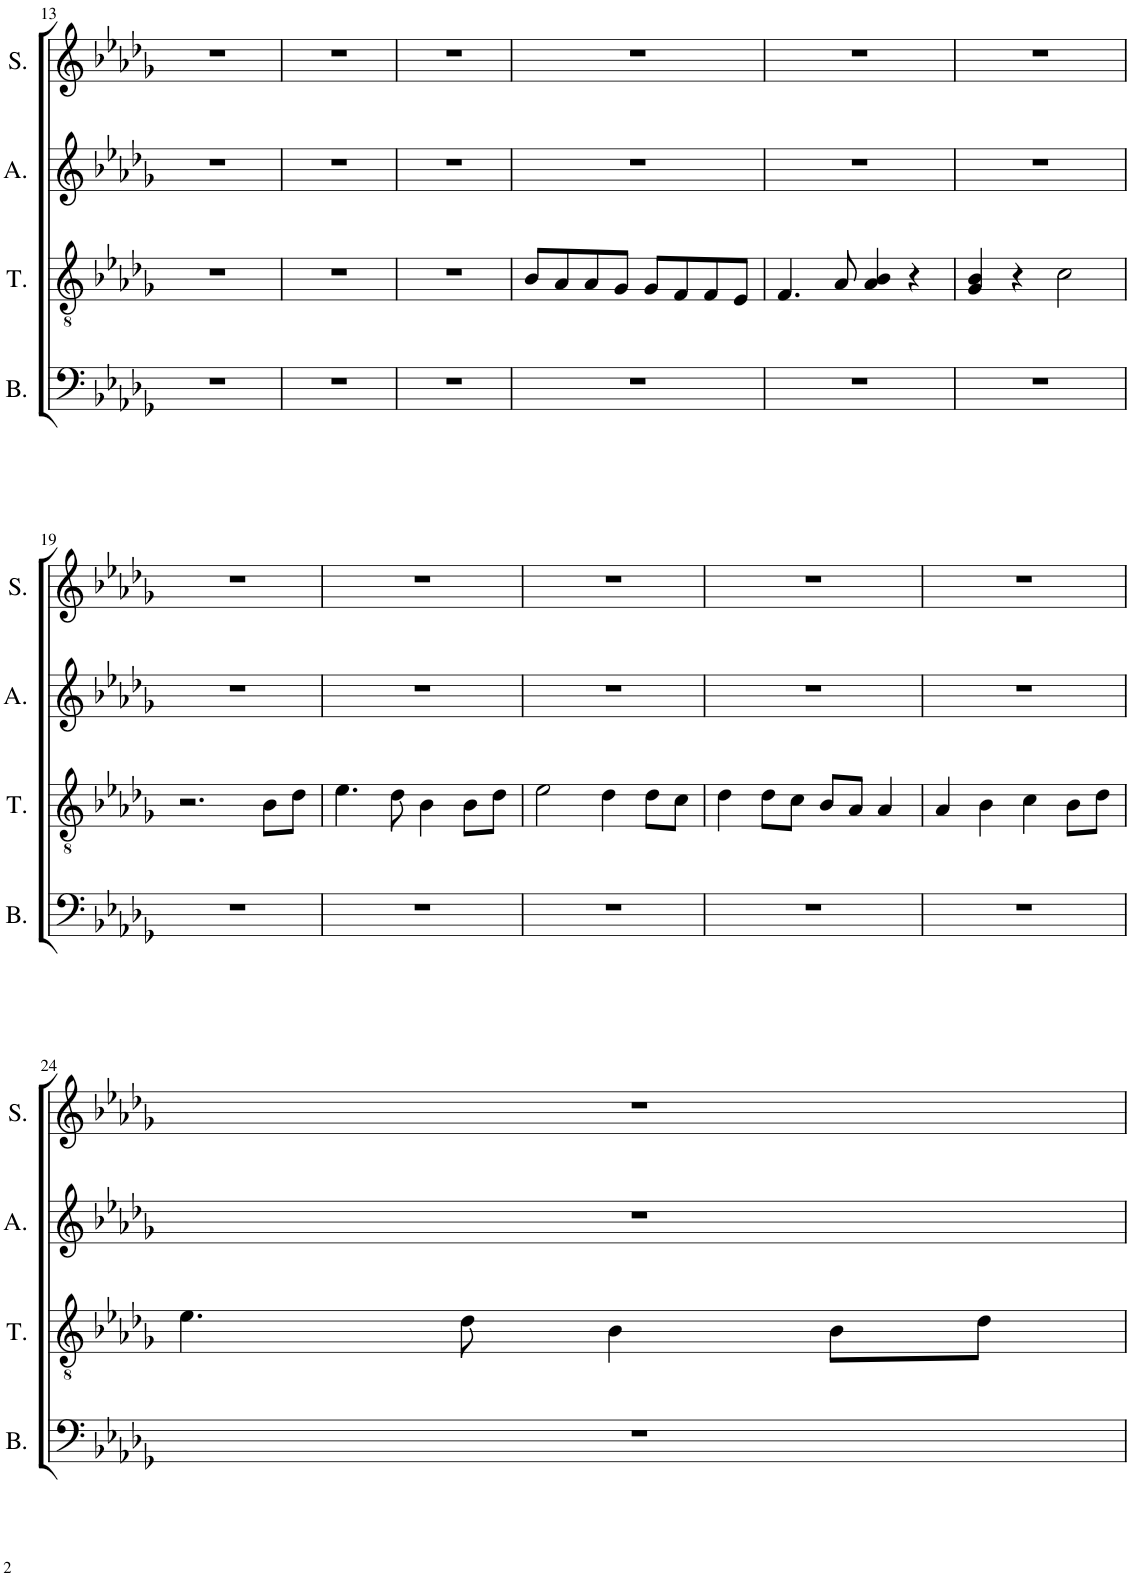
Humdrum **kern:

**kern	**kern	**kern	**kern
*part4	*part3	*part2	*part1
*staff4	*staff3	*staff2	*staff1
*I"Bass	*I"Tenor	*I"Alto	*I"Soprano
*I'B.	*I'T.	*I'A.	*I'S.
!!LO:PB:g=z
*clefF4	*clefGv2	*clefG2	*clefG2
*k[b-e-a-d-g-]	*k[b-e-a-d-g-]	*k[b-e-a-d-g-]	*k[b-e-a-d-g-]
*M4/4	*M4/4	*M4/4	*M4/4
=13	=13	=13	=13
1r	1r	1r	1r
=14	=14	=14	=14
1r	1r	1r	1r
=15	=15	=15	=15
1r	1r	1r	1r
=16	=16	=16	=16
1r	8B-/L	1r	1r
.	8A-/	.	.
.	8A-/	.	.
.	8G-/J	.	.
.	8G-/L	.	.
.	8F/	.	.
.	8F/	.	.
.	8E-/J	.	.
=17	=17	=17	=17
1r	4.F/	1r	1r
.	8A-/	.	.
.	4A-/ 4B-/	.	.
.	4r	.	.
=18	=18	=18	=18
1r	4G-/ 4B-/	1r	1r
.	4r	.	.
.	2c\	.	.
!!LO:LB:g=z
=19	=19	=19	=19
1r	2.r	1r	1r
.	8B-\L	.	.
.	8d-\J	.	.
=20	=20	=20	=20
1r	4.e-\	1r	1r
.	8d-\	.	.
.	4B-\	.	.
.	8B-\L	.	.
.	8d-\J	.	.
=21	=21	=21	=21
1r	2e-\	1r	1r
.	4d-\	.	.
.	8d-\L	.	.
.	8c\J	.	.
=22	=22	=22	=22
1r	4d-\	1r	1r
.	8d-\L	.	.
.	8c\J	.	.
.	8B-/L	.	.
.	8A-/J	.	.
.	4A-/	.	.
=23	=23	=23	=23
1r	4A-/	1r	1r
.	4B-\	.	.
.	4c\	.	.
.	8B-\L	.	.
.	8d-\J	.	.
!!LO:LB:g=z
=24	=24	=24	=24
1r	4.e-\	1r	1r
.	8d-\	.	.
.	4B-\	.	.
.	8B-\L	.	.
.	8d-\J	.	.
=	=	=	=
*-	*-	*-	*-
